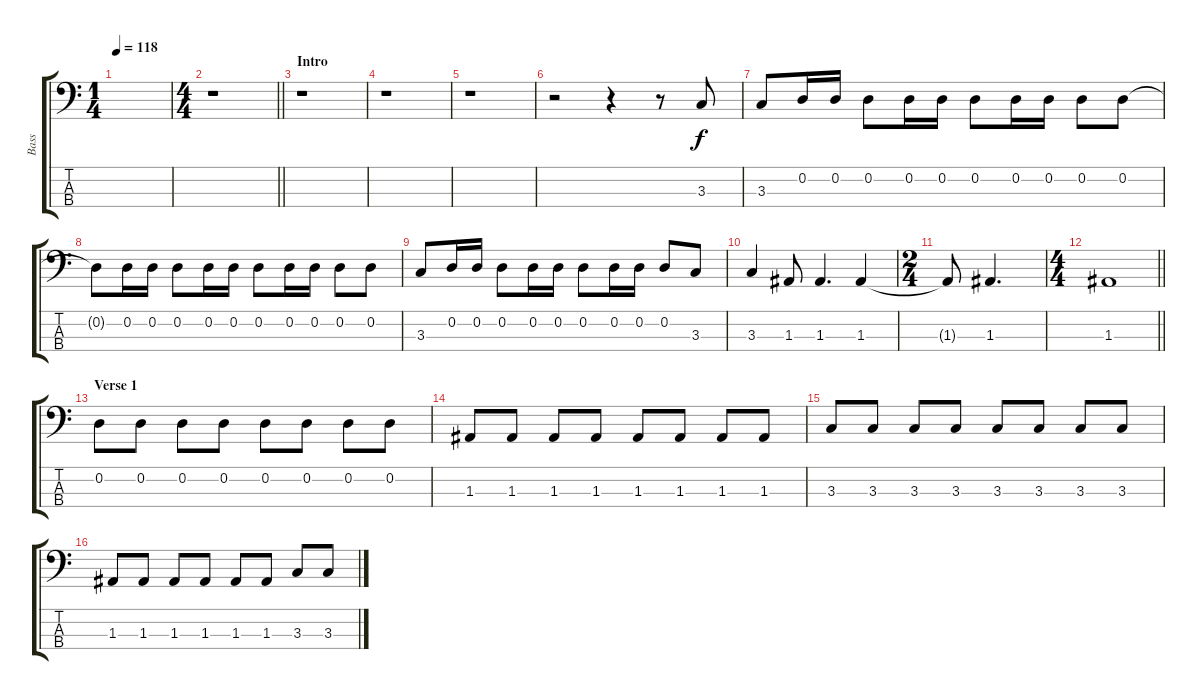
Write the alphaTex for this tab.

\track ("Bass" "Bass") {instrument electricbassfinger}
\staff {score tabs}
\tuning (G2 D2 A1 E1) {hide}
\ts (1 4)
\tempo 118
\clef f4
\ks c
|
\ts (4 4)
\barLineRight lightlight
r.1 |
\section ("" "Intro")
r.1 |
r.1 |
r.1 |
r.2 r.4 r.8 3.3.8 |
3.3.8 0.2.16 0.2.16 0.2.8 0.2.16 0.2.16 0.2.8 0.2.16 0.2.16 0.2.8 0.2.8 |
0.2{t}.8 0.2.16 0.2.16 0.2.8 0.2.16 0.2.16 0.2.8 0.2.16 0.2.16 0.2.8 0.2.8 |
3.3.8 0.2.16 0.2.16 0.2.8 0.2.16 0.2.16 0.2.8 0.2.16 0.2.16 0.2.8 3.3.8 |
3.3.4 1.3.8 1.3.4{d} 1.3.4 |
\ts (2 4)
1.3{t}.8 1.3.4{d} |
\ts (4 4)
\barLineRight lightlight
1.3.1 |
\section ("" "Verse 1")
0.2.8 0.2.8 0.2.8 0.2.8 0.2.8 0.2.8 0.2.8 0.2.8 |
1.3.8 1.3.8 1.3.8 1.3.8 1.3.8 1.3.8 1.3.8 1.3.8 |
3.3.8 3.3.8 3.3.8 3.3.8 3.3.8 3.3.8 3.3.8 3.3.8 |
1.3.8 1.3.8 1.3.8 1.3.8 1.3.8 1.3.8 3.3.8 3.3.8
